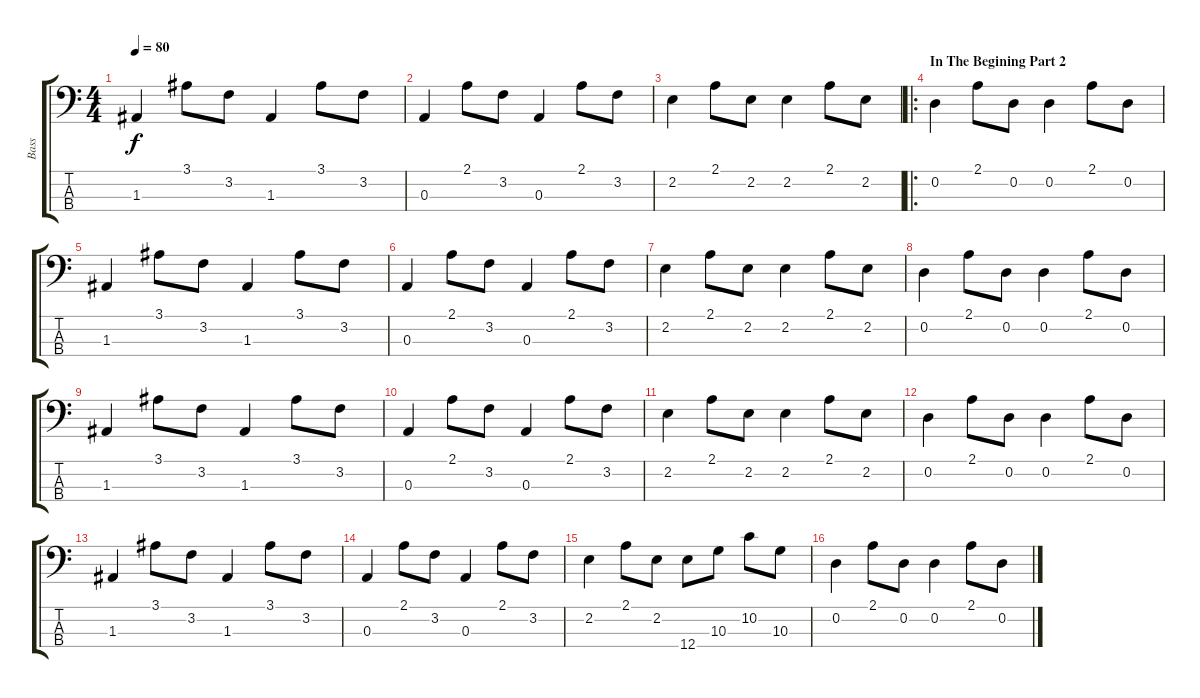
\track ("Bass" "Bass") {instrument fretlessbass}
\staff {score tabs}
\tuning (G2 D2 A1 E1) {hide}
\ts (4 4)
\tempo 80
\clef f4
\ks c
1.3.4{dy f} 3.1.8 3.2.8 1.3.4 3.1.8 3.2.8 |
0.3.4 2.1.8 3.2.8 0.3.4 2.1.8 3.2.8 |
2.2.4 2.1.8 2.2.8 2.2.4 2.1.8 2.2.8 |
\ro
\section ("" "In The Begining Part 2")
0.2.4 2.1.8 0.2.8 0.2.4 2.1.8 0.2.8 |
1.3.4 3.1.8 3.2.8 1.3.4 3.1.8 3.2.8 |
0.3.4 2.1.8 3.2.8 0.3.4 2.1.8 3.2.8 |
2.2.4 2.1.8 2.2.8 2.2.4 2.1.8 2.2.8 |
0.2.4 2.1.8 0.2.8 0.2.4 2.1.8 0.2.8 |
1.3.4 3.1.8 3.2.8 1.3.4 3.1.8 3.2.8 |
0.3.4 2.1.8 3.2.8 0.3.4 2.1.8 3.2.8 |
2.2.4 2.1.8 2.2.8 2.2.4 2.1.8 2.2.8 |
0.2.4 2.1.8 0.2.8 0.2.4 2.1.8 0.2.8 |
1.3.4 3.1.8 3.2.8 1.3.4 3.1.8 3.2.8 |
0.3.4 2.1.8 3.2.8 0.3.4 2.1.8 3.2.8 |
2.2.4 2.1.8 2.2.8 12.4.8 10.3.8 10.2.8 10.3.8 |
0.2.4 2.1.8 0.2.8 0.2.4 2.1.8 0.2.8
